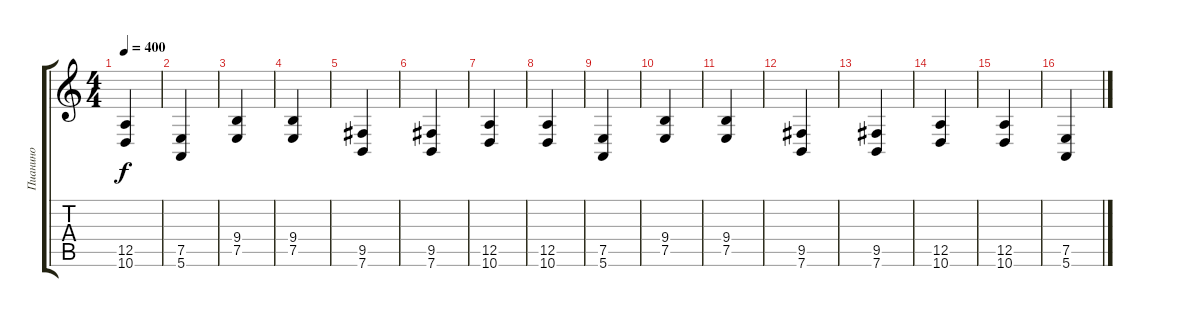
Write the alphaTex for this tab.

\track ("Пианино" "Пианино") {instrument acousticgrandpiano}
\staff {score tabs}
\tuning (E4 B3 G3 D3 A2 E2) {hide}
\ts (4 4)
\tempo 400
\clef g2
\ks c
(12.5 10.6).4{dy f} |
(7.5 5.6).4 |
(9.4 7.5).4 |
(9.4 7.5).4 |
(9.5 7.6).4 |
(9.5 7.6).4 |
(12.5 10.6).4 |
(12.5 10.6).4 |
(7.5 5.6).4 |
(9.4 7.5).4 |
(9.4 7.5).4 |
(9.5 7.6).4 |
(9.5 7.6).4 |
(12.5 10.6).4 |
(12.5 10.6).4 |
(7.5 5.6).4
